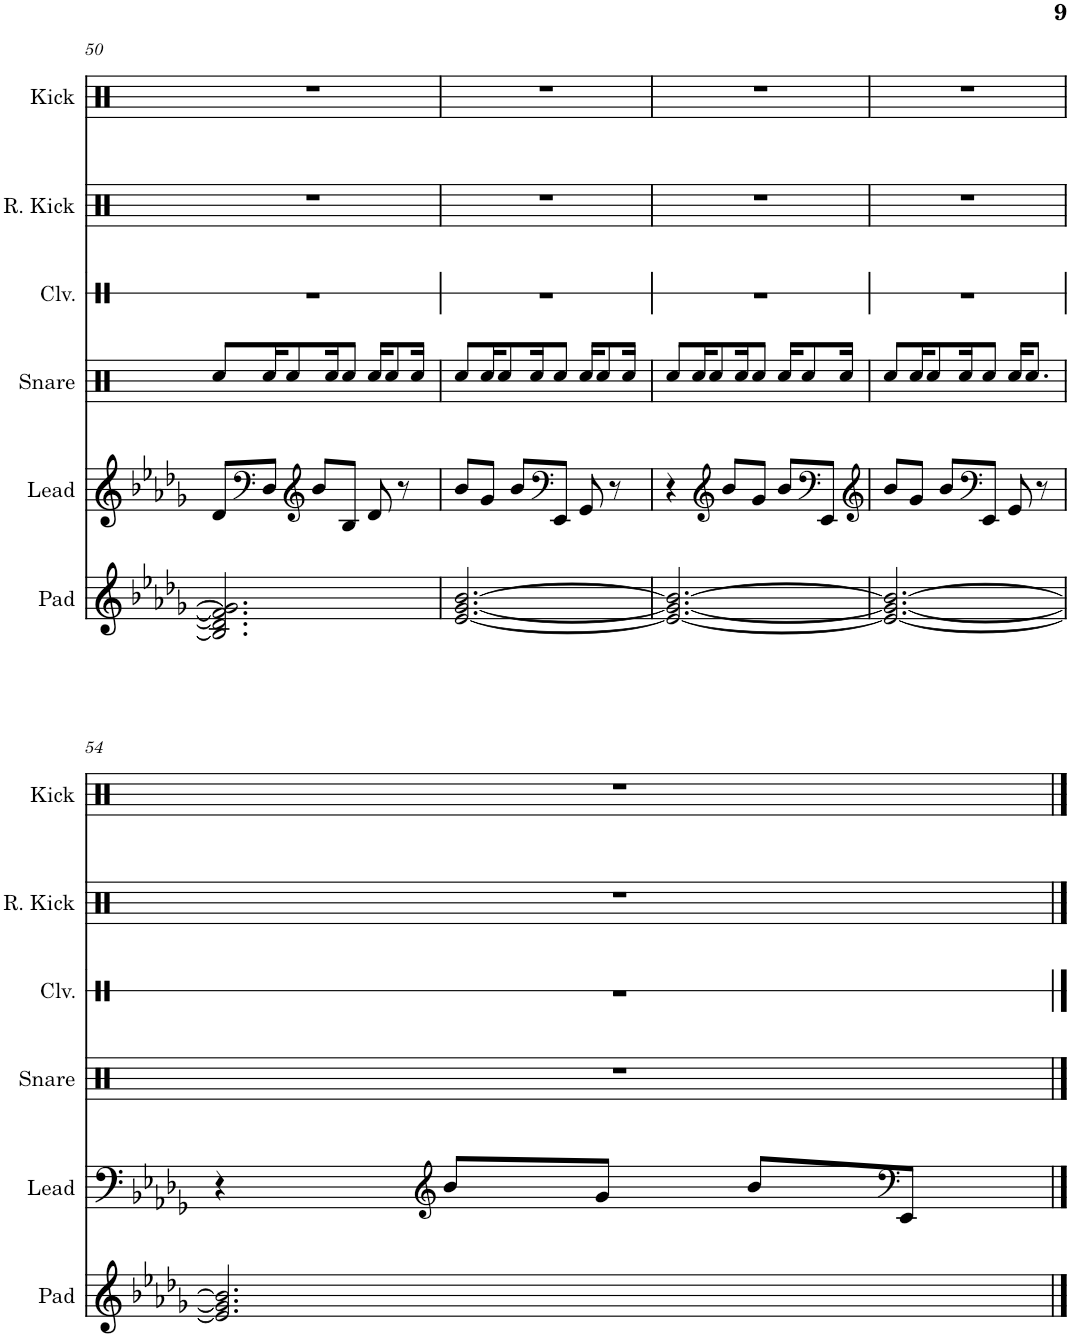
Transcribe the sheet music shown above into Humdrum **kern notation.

**kern	**kern	**kern	**kern	**kern	**kern
*part6	*part5	*part4	*part3	*part2	*part1
*staff6	*staff5	*staff4	*staff3	*staff2	*staff1
*I"Pad	*I"Lead	*I"Snare	*I"Claves	*I"Reverb Kick	*I"Kick
*I'Pad	*I'Lead	*I'Snare	*I'Clv.	*I'R. Kick	*I'Kick
!!LO:PB:g=z
*clefG2	*clefG2	*clefX	*clefX	*clefX	*clefX
*k[b-e-a-d-g-]	*k[b-e-a-d-g-]	*k[]	*k[]	*k[]	*k[]
*M3/4	*M3/4	*M3/4	*M3/4	*M3/4	*M3/4
=50	=50	=50	=50	=50	=50
2.B-/] 2.d-/] 2.f/] 2.g-/]	8d-/L	8Rcc/L	2.r	2.r	2.r
*	*clefF4	*	*	*	*
.	8D-/J	16Rcc/K	.	.	.
.	.	8Rcc/	.	.	.
*	*clefG2	*	*	*	*
.	8b-/L	.	.	.	.
.	.	16Rcc/K	.	.	.
.	8B-/J	8Rcc/J	.	.	.
.	8d-/	16Rcc/KL	.	.	.
.	.	8Rcc/	.	.	.
.	8r	.	.	.	.
.	.	16Rcc/Jk	.	.	.
=51	=51	=51	=51	=51	=51
[2.e-/ [2.g-/ [2.b-/	8b-/L	8Rcc/L	2.r	2.r	2.r
.	8g-/J	16Rcc/K	.	.	.
.	.	8Rcc/	.	.	.
.	8b-/L	.	.	.	.
.	.	16Rcc/K	.	.	.
*	*clefF4	*	*	*	*
.	8EE-/J	8Rcc/J	.	.	.
.	8GG-/	16Rcc/KL	.	.	.
.	.	8Rcc/	.	.	.
.	8r	.	.	.	.
.	.	16Rcc/Jk	.	.	.
=52	=52	=52	=52	=52	=52
2.e-/_ 2.g-/_ 2.b-/_	4r	8Rcc/L	2.r	2.r	2.r
.	.	16Rcc/K	.	.	.
.	.	8Rcc/	.	.	.
*	*clefG2	*	*	*	*
.	8b-/L	.	.	.	.
.	.	16Rcc/K	.	.	.
.	8g-/J	8Rcc/J	.	.	.
.	8b-/L	16Rcc/KL	.	.	.
.	.	8Rcc/	.	.	.
*	*clefF4	*	*	*	*
.	8EE-/J	.	.	.	.
.	.	16Rcc/Jk	.	.	.
=53	=53	=53	=53	=53	=53
*	*clefG2	*	*	*	*
2.e-/_ 2.g-/_ 2.b-/_	8b-/L	8Rcc/L	2.r	2.r	2.r
.	8g-/J	16Rcc/K	.	.	.
.	.	8Rcc/	.	.	.
.	8b-/L	.	.	.	.
.	.	16Rcc/K	.	.	.
*	*clefF4	*	*	*	*
.	8EE-/J	8Rcc/J	.	.	.
.	8GG-/	16Rcc/KL	.	.	.
.	.	8.Rcc/J	.	.	.
.	8r	.	.	.	.
!!LO:LB:g=z
=54	=54	=54	=54	=54	=54
2.e-/] 2.g-/] 2.b-/]	4r	2.r	2.r	2.r	2.r
*	*clefG2	*	*	*	*
.	8b-/L	.	.	.	.
.	8g-/J	.	.	.	.
.	8b-/L	.	.	.	.
*	*clefF4	*	*	*	*
.	8EE-/J	.	.	.	.
==	==	==	==	==	==
*-	*-	*-	*-	*-	*-
